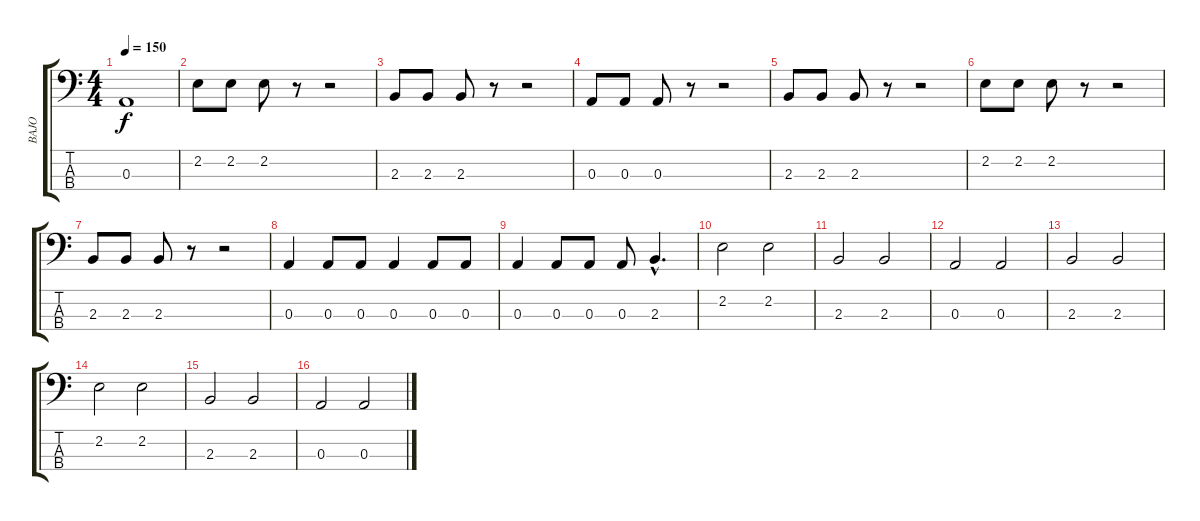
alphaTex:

\track ("BAJO" "BAJO") {instrument electricbassfinger}
\staff {score tabs}
\tuning (G2 D2 A1 E1) {hide}
\ts (4 4)
\tempo 150
\clef f4
\ks c
0.3{t}.1{dy f} |
2.2.8 2.2.8 2.2.8 r.8 r.2 |
2.3.8 2.3.8 2.3.8 r.8 r.2 |
0.3.8 0.3.8 0.3.8 r.8 r.2 |
2.3.8 2.3.8 2.3.8 r.8 r.2 |
2.2.8 2.2.8 2.2.8 r.8 r.2 |
2.3.8 2.3.8 2.3.8 r.8 r.2 |
0.3.4 0.3.8 0.3.8 0.3.4 0.3.8 0.3.8 |
0.3.4 0.3.8 0.3.8 0.3.8 2.3{hac}.4{d} |
2.2.2 2.2.2 |
2.3.2 2.3.2 |
0.3.2 0.3.2 |
2.3.2 2.3.2 |
2.2.2 2.2.2 |
2.3.2 2.3.2 |
0.3.2 0.3.2
